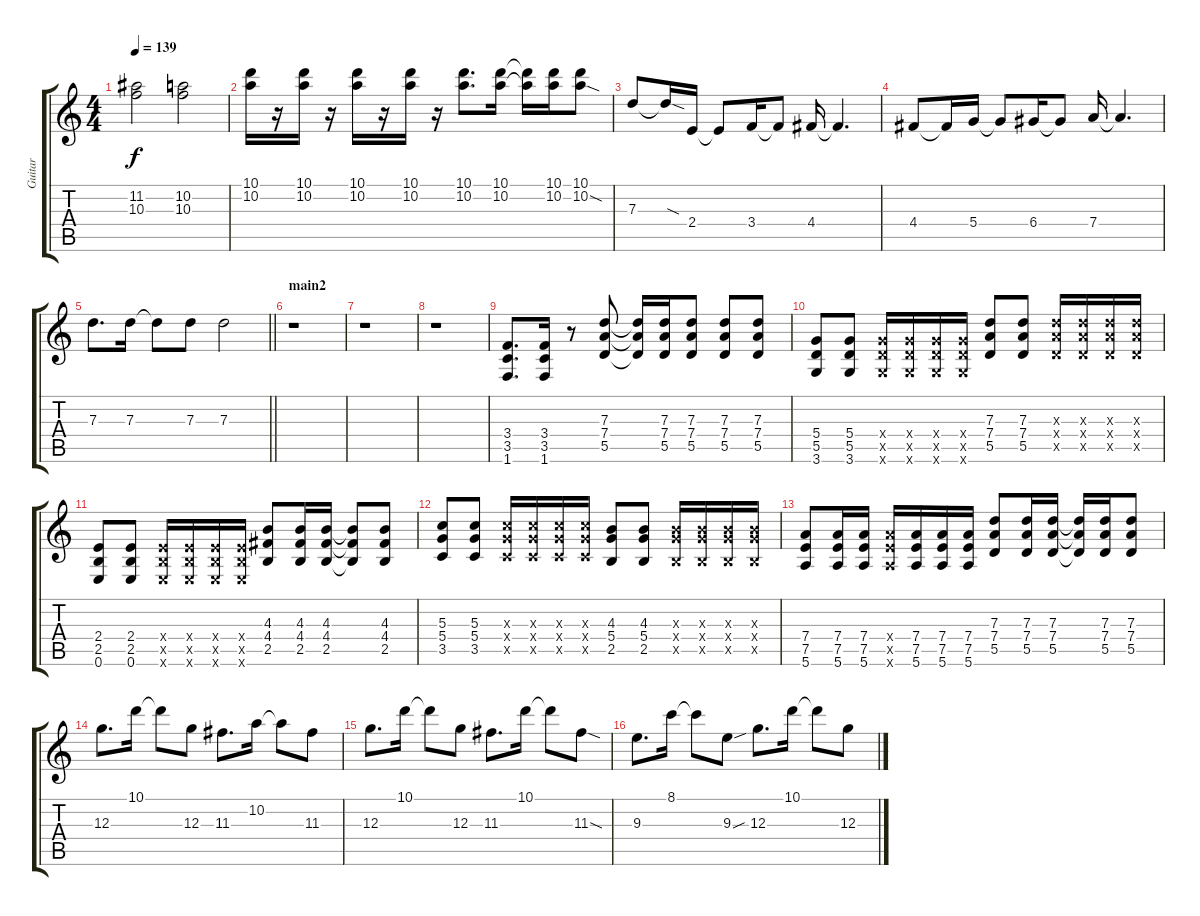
\track ("Guitar" "Guitar") {instrument overdrivenguitar}
\staff {score tabs}
\tuning (E4 B3 G3 D3 A2 E2) {hide}
\ts (4 4)
\tempo 139
\clef g2
\ks c
(11.2 10.3).2{dy f} (10.2 10.3).2 |
(10.1 10.2).16 r.16 (10.1 10.2).16 r.16 (10.1 10.2).16 r.16 (10.1 10.2).16 r.16 (10.1 10.2).8{d} (10.1 10.2).16 (10.1{t} 10.2{t}).16 (10.1 10.2).16 (10.1 10.2{sod}).8 |
7.3.8 7.3{sod t}.16 2.4.16 2.4{t}.8 3.4.16 3.4{t}.8 4.4.16 4.4{t}.4{d} |
4.4.8 4.4{t}.16 5.4.16 5.4{t}.8 6.4.16 6.4{t}.8 7.4.16 7.4{t}.4{d} |
\barLineRight lightlight
7.3.8{d} 7.3.16 7.3{t}.8 7.3.8 7.3.2 |
\section ("" "main2")
r.1 |
r.1 |
r.1 |
(3.4 3.5 1.6).8{d} (3.4 3.5 1.6).16 r.8 (7.3 7.4 5.5).8 (7.3{t} 7.4{t} 5.5{t}).16 (7.3 7.4 5.5).16 (7.3 7.4 5.5).8 (7.3 7.4 5.5).8 (7.3 7.4 5.5).8 |
(5.4 5.5 3.6).8 (5.4 5.5 3.6).8 (5.4{x} 5.5{x} 3.6{x}).16 (5.4{x} 5.5{x} 3.6{x}).16 (5.4{x} 5.5{x} 3.6{x}).16 (5.4{x} 5.5{x} 3.6{x}).16 (7.3 7.4 5.5).8 (7.3 7.4 5.5).8 (7.3{x} 7.4{x} 5.5{x}).16 (7.3{x} 7.4{x} 5.5{x}).16 (7.3{x} 7.4{x} 5.5{x}).16 (7.3{x} 7.4{x} 5.5{x}).16 |
(2.4 2.5 0.6).8 (2.4 2.5 0.6).8 (2.4{x} 2.5{x} 0.6{x}).16 (2.4{x} 2.5{x} 0.6{x}).16 (2.4{x} 2.5{x} 0.6{x}).16 (2.4{x} 2.5{x} 0.6{x}).16 (4.3 4.4 2.5).8 (4.3 4.4 2.5).16 (4.3 4.4 2.5).16 (4.3{t} 4.4{t} 2.5{t}).8 (4.3 4.4 2.5).8 |
(5.3 5.4 3.5).8 (5.3 5.4 3.5).8 (5.3{x} 5.4{x} 3.5{x}).16 (5.3{x} 5.4{x} 3.5{x}).16 (5.3{x} 5.4{x} 3.5{x}).16 (5.3{x} 5.4{x} 3.5{x}).16 (4.3 5.4 2.5).8 (4.3 5.4 2.5).8 (4.3{x} 5.4{x} 2.5{x}).16 (4.3{x} 5.4{x} 2.5{x}).16 (4.3{x} 5.4{x} 2.5{x}).16 (4.3{x} 5.4{x} 2.5{x}).16 |
(7.4 7.5 5.6).8 (7.4 7.5 5.6).16 (7.4 7.5 5.6).16 (7.4{x} 7.5{x} 5.6{x}).16 (7.4 7.5 5.6).16 (7.4 7.5 5.6).16 (7.4 7.5 5.6).16 (7.3 7.4 5.5).8 (7.3 7.4 5.5).16 (7.3 7.4 5.5).16 (7.3{t} 7.4{t} 5.5{t}).16 (7.3 7.4 5.5).16 (7.3 7.4 5.5).8 |
12.3.8{d} 10.1.16 10.1{t}.8 12.3.8 11.3.8{d} 10.2.16 10.2{t}.8 11.3.8 |
12.3.8{d} 10.1.16 10.1{t}.8 12.3.8 11.3.8{d} 10.1.16 10.1{t}.8 11.3{sod}.8 |
9.3.8{d} 8.1.16 8.1{t}.8 9.3{sou}.8 12.3.8{d} 10.1.16 10.1{t}.8 12.3.8
